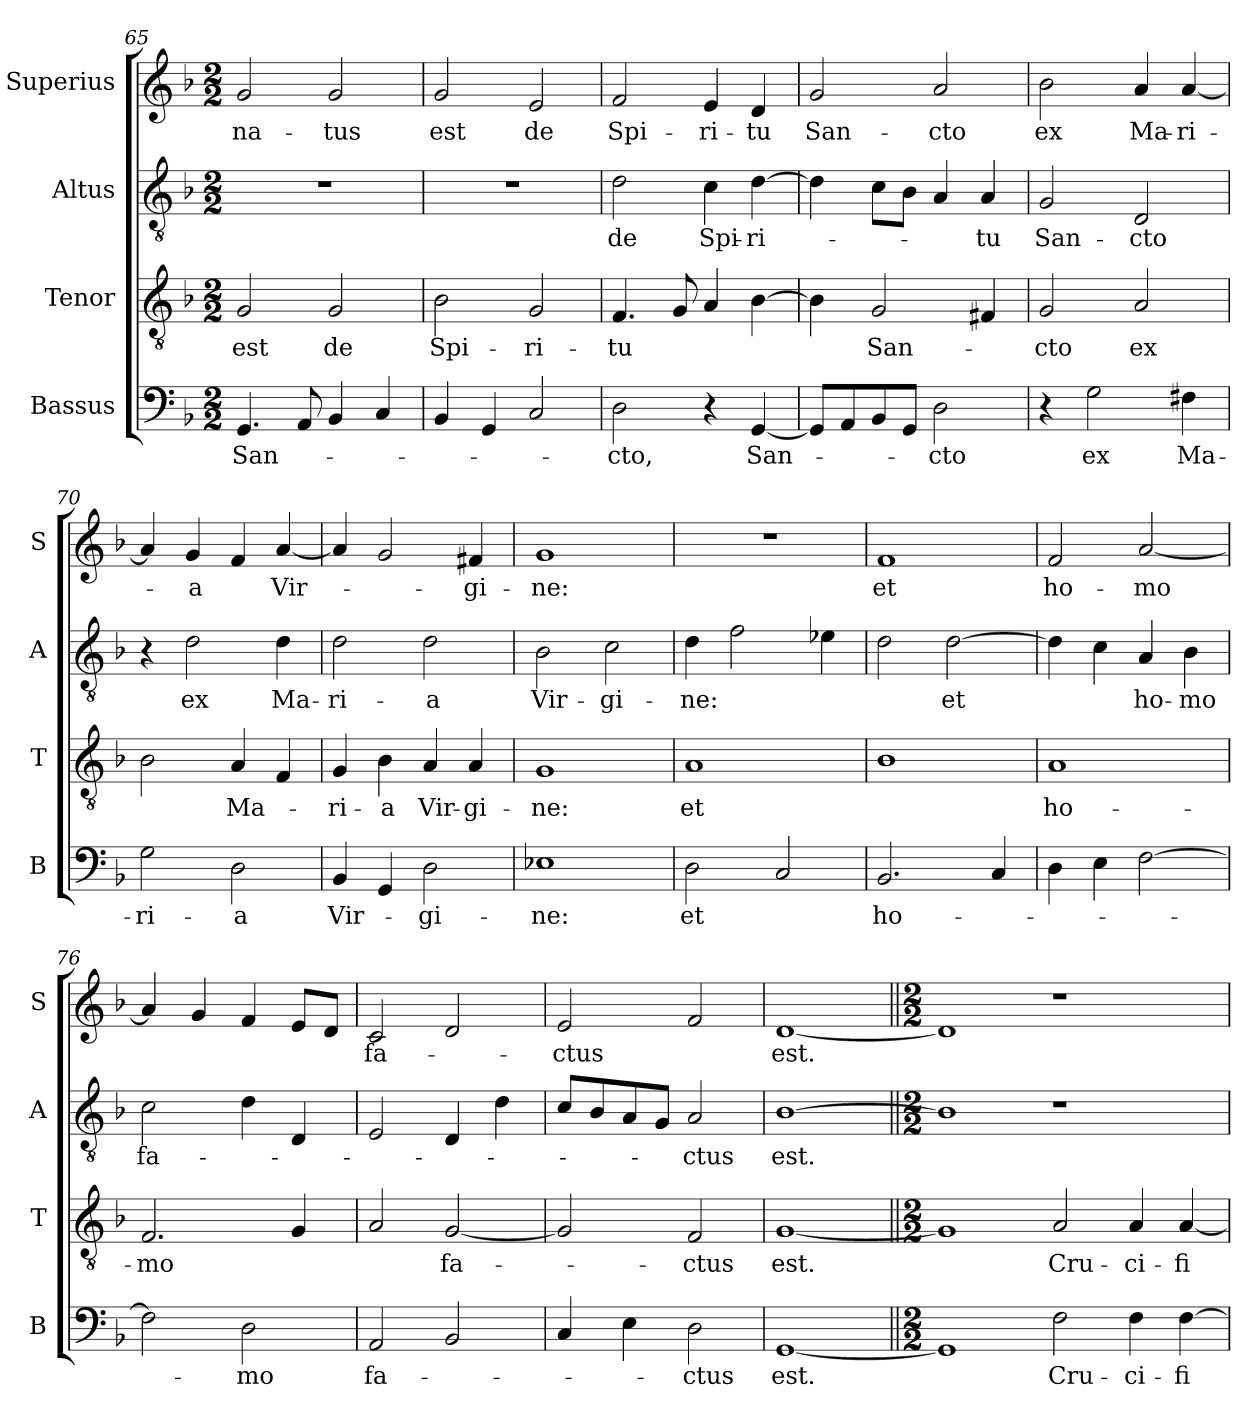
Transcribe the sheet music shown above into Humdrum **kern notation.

**kern	**text	**kern	**text	**kern	**text	**kern	**text
*part4	*part4	*part3	*part3	*part2	*part2	*part1	*part1
*staff4	*staff4	*staff3	*staff3	*staff2	*staff2	*staff1	*staff1
*I"Bassus	*	*I"Tenor	*	*I"Altus	*	*I"Superius	*
*I'B	*	*I'T	*	*I'A	*	*I'S	*
*clefF4	*	*clefGv2	*	*clefGv2	*	*clefG2	*
*k[b-]	*	*k[b-]	*	*k[b-]	*	*k[b-]	*
*M2/2	*	*M2/2	*	*M2/2	*	*M2/2	*
=65	=65	=65	=65	=65	=65	=65	=65
4.GG	San-	2G	est	1r	.	2g	-na-
8AA	.	.	.	.	.	.	.
4BB-	.	2G	de	.	.	2g	-tus
4C	.	.	.	.	.	.	.
=66	=66	=66	=66	=66	=66	=66	=66
4BB-	.	2B-	Spi-	1r	.	2g	est
4GG	.	.	.	.	.	.	.
2C	.	2G	-ri-	.	.	2e	de
=67	=67	=67	=67	=67	=67	=67	=67
2D	-cto,	4.F	-tu	2d	de	2f	Spi-
.	.	8G	.	.	.	.	.
4r	.	4A	.	4c	Spi-	4e	-ri-
!	!LO:LY:i	!	!	!	!	!	!
[4GG	San-	[4B-	.	[4d	-ri-	4d	-tu
=68	=68	=68	=68	=68	=68	=68	=68
8GGL]	.	4B-]	.	4d]	.	2g	San-
8AA	.	.	.	.	.	.	.
8BB-	.	2G	San-	8cL	.	.	.
8GGJ	.	.	.	8B-J	.	.	.
!	!LO:LY:i	!	!	!	!	!	!
2D	-cto	.	.	4A	.	2a	-cto
.	.	4F#X	.	4A	-tu	.	.
=69	=69	=69	=69	=69	=69	=69	=69
4r	.	2G	-cto	2G	San-	2b-	ex
2G	ex	.	.	.	.	.	.
.	.	2A	ex	2D	-cto	4a	Ma-
4F#X	Ma-	.	.	.	.	[4a	-ri-
=70	=70	=70	=70	=70	=70	=70	=70
2G	-ri-	2B-	.	4r	.	4a]	.
.	.	.	.	2d	ex	4g	-a
2D	-a	4A	Ma-	.	.	4f	.
.	.	4F	.	4d	Ma-	[4a	Vir-
=71	=71	=71	=71	=71	=71	=71	=71
4BB-	Vir-	4G	-ri-	2d	-ri-	4a]	.
4GG	.	4B-	-a	.	.	2g	.
2D	-gi-	4A	Vir-	2d	-a	.	.
.	.	4A	-gi-	.	.	4f#X	-gi-
=72	=72	=72	=72	=72	=72	=72	=72
1E-X	-ne:	1G	-ne:	2B-	Vir-	1g	-ne:
.	.	.	.	2c	-gi-	.	.
=73	=73	=73	=73	=73	=73	=73	=73
2D	et	1A	et	4d	-ne:	1r	.
.	.	.	.	2f	.	.	.
2C	.	.	.	.	.	.	.
.	.	.	.	4e-X	.	.	.
=74	=74	=74	=74	=74	=74	=74	=74
2.BB-	ho-	1B-	.	2d	.	1f	et
.	.	.	.	[2d	et	.	.
4C	.	.	.	.	.	.	.
=75	=75	=75	=75	=75	=75	=75	=75
4D	.	1A	ho-	4d]	.	2f	ho-
4E	.	.	.	4c	.	.	.
[2F	.	.	.	4A	ho-	[2a	-mo
.	.	.	.	4B-	-mo	.	.
=76	=76	=76	=76	=76	=76	=76	=76
2F]	.	2.F	-mo	2c	fa-	4a]	.
.	.	.	.	.	.	4g	.
2D	-mo	.	.	4d	.	4f	.
.	.	4G	.	4D	.	8eL	.
.	.	.	.	.	.	8dJ	.
=77	=77	=77	=77	=77	=77	=77	=77
2AA	fa-	2A	.	2E	.	2c	fa-
2BB-	.	[2G	fa-	4D	.	2d	.
.	.	.	.	4d	.	.	.
=78	=78	=78	=78	=78	=78	=78	=78
4C	.	2G]	.	8cL	.	2e	-ctus
.	.	.	.	8B-	.	.	.
4E	.	.	.	8A	.	.	.
.	.	.	.	8GJ	.	.	.
2D	-ctus	2F	-ctus	2A	-ctus	2f	.
=79	=79	=79	=79	=79	=79	=79	=79
[1GG	est.	[1G	est.	[1B-	est.	[1d	est.
=80||	=80||	=80||	=80||	=80||	=80||	=80||	=80||
*M2/2	*	*M2/2	*	*M2/2	*	*M2/2	*
1GG]	.	1G]	.	1B-]	.	1d]	.
2F	Cru-	2A	Cru-	1r	.	1r	.
4F	-ci-	4A	-ci-	.	.	.	.
[4F	-fi-	[4A	-fi-	.	.	.	.
=	=	=	=	=	=	=	=
*-	*-	*-	*-	*-	*-	*-	*-
